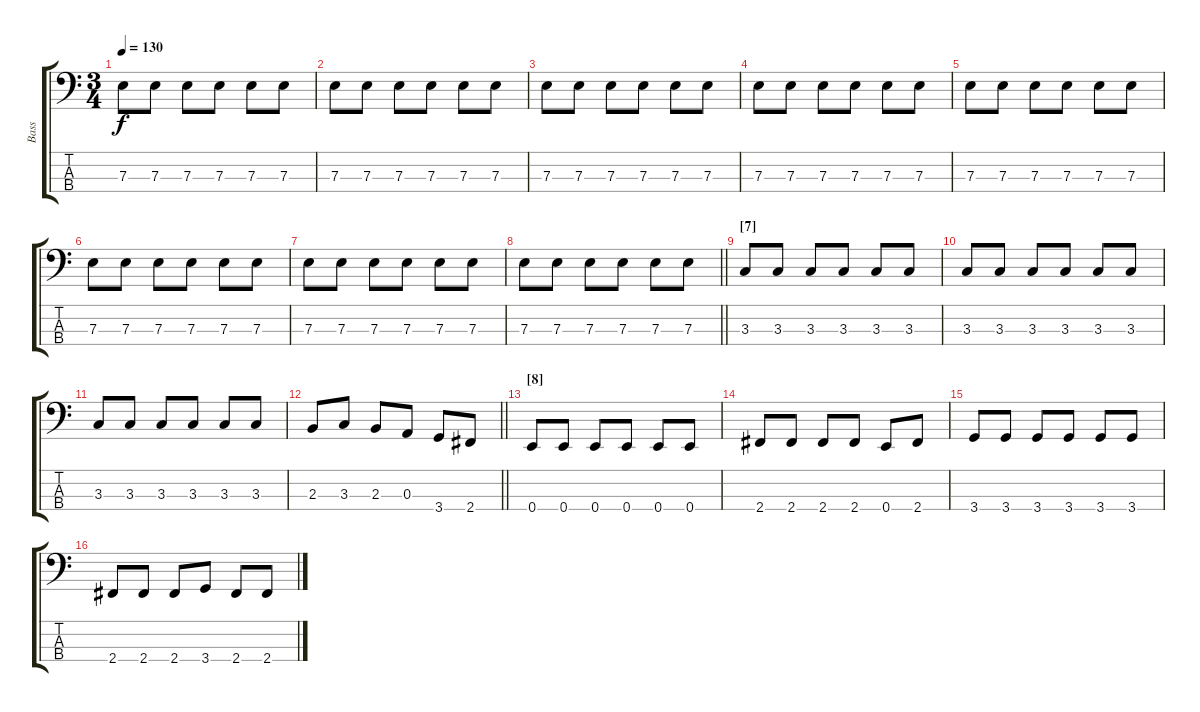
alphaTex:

\track ("Bass" "Bass") {instrument electricbassfinger}
\staff {score tabs}
\tuning (G2 D2 A1 E1) {hide}
\ts (3 4)
\section ("" "")
\tempo 130
\clef f4
\ks c
7.3.8{dy f} 7.3.8 7.3.8 7.3.8 7.3.8 7.3.8 |
7.3.8 7.3.8 7.3.8 7.3.8 7.3.8 7.3.8 |
7.3.8 7.3.8 7.3.8 7.3.8 7.3.8 7.3.8 |
7.3.8 7.3.8 7.3.8 7.3.8 7.3.8 7.3.8 |
7.3.8 7.3.8 7.3.8 7.3.8 7.3.8 7.3.8 |
7.3.8 7.3.8 7.3.8 7.3.8 7.3.8 7.3.8 |
7.3.8 7.3.8 7.3.8 7.3.8 7.3.8 7.3.8 |
\barLineRight lightlight
7.3.8 7.3.8 7.3.8 7.3.8 7.3.8 7.3.8 |
\section ("" "[7]")
3.3.8 3.3.8 3.3.8 3.3.8 3.3.8 3.3.8 |
3.3.8 3.3.8 3.3.8 3.3.8 3.3.8 3.3.8 |
3.3.8 3.3.8 3.3.8 3.3.8 3.3.8 3.3.8 |
\barLineRight lightlight
2.3.8 3.3.8 2.3.8 0.3.8 3.4.8 2.4.8 |
\section ("" "[8]")
0.4.8 0.4.8 0.4.8 0.4.8 0.4.8 0.4.8 |
2.4.8 2.4.8 2.4.8 2.4.8 0.4.8 2.4.8 |
3.4.8 3.4.8 3.4.8 3.4.8 3.4.8 3.4.8 |
2.4.8 2.4.8 2.4.8 3.4.8 2.4.8 2.4.8
